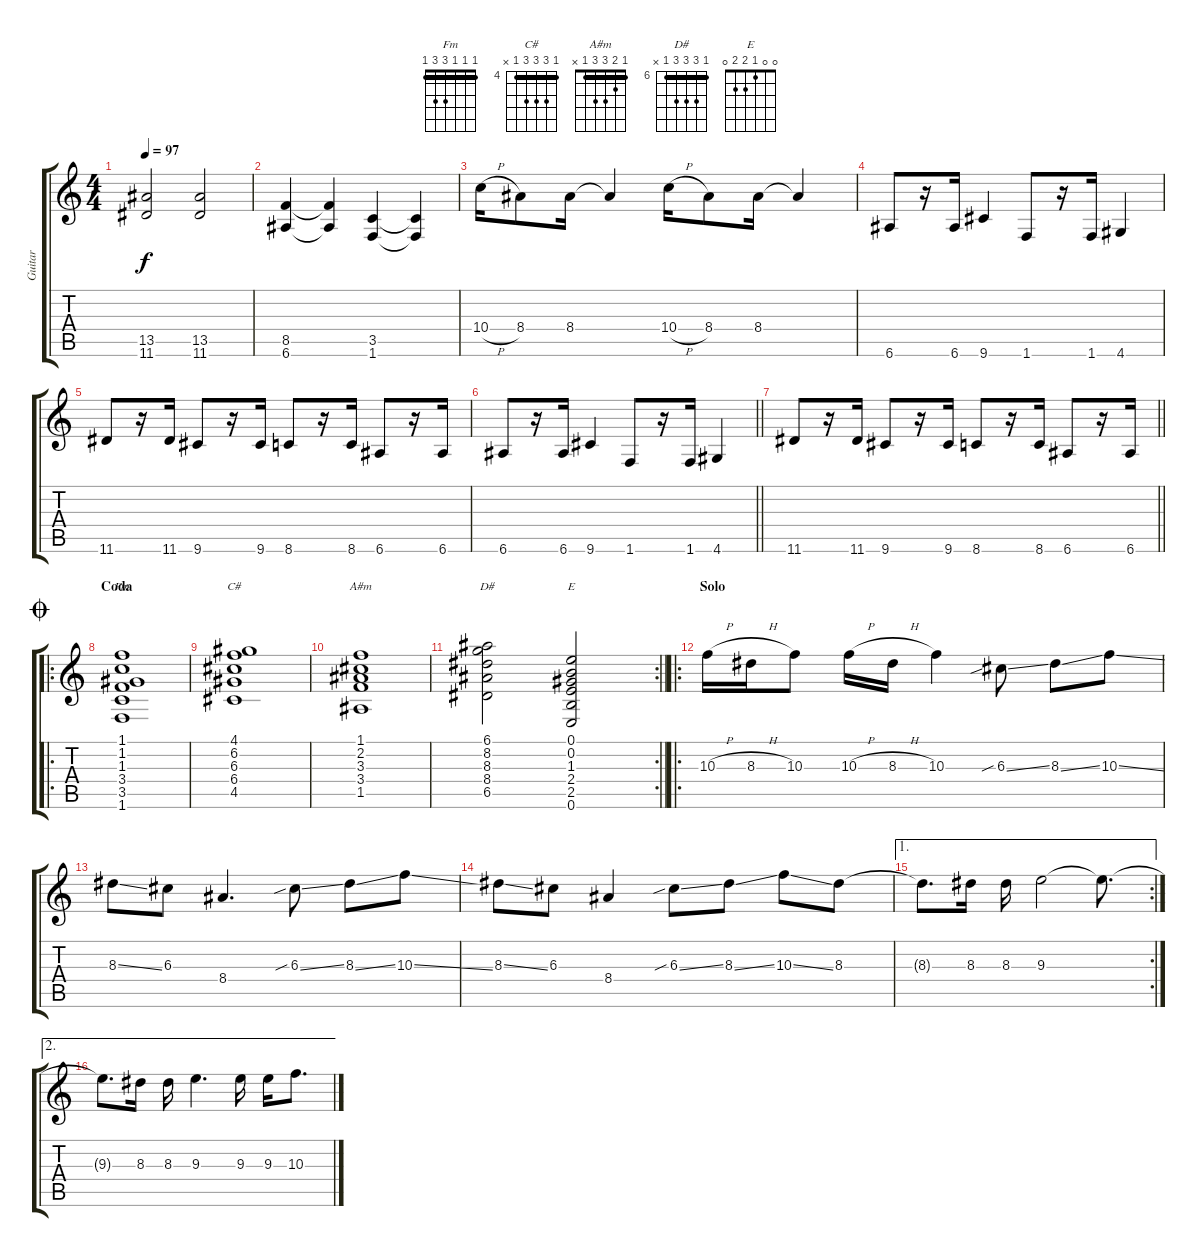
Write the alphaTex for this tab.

\track ("Guitar" "Guitar") {instrument overdrivenguitar}
\staff {score tabs}
\tuning (E4 B3 G3 D3 A2 E2) {hide}
\chord ("Fm" 1 1 1 3 3 1) {barre 1}
\chord ("C#" 4 6 6 6 4 x) {firstfret 4 barre 4}
\chord ("A#m" 1 2 3 3 1 x) {barre 1}
\chord ("D#" 6 8 8 8 6 x) {firstfret 6 barre 6}
\chord ("E" 0 0 1 2 2 0)
\ts (4 4)
\tempo 97
\clef g2
\ks c
(13.5 11.6).2{dy f} (13.5 11.6).2 |
(8.5 6.6).4 (8.5{t} 6.6{t}).4 (3.5 1.6).4 (3.5{t} 1.6{t}).4 |
10.4{h}.16 8.4.8 8.4.16 8.4{t}.4 10.4{h}.16 8.4.8 8.4.16 8.4{t}.4 |
6.6.8 r.16 6.6.16 9.6.4 1.6.8 r.16 1.6.16 4.6.4 |
11.6.8 r.16 11.6.16 9.6.8 r.16 9.6.16 8.6.8 r.16 8.6.16 6.6.8 r.16 6.6.16 |
\barLineRight lightlight
6.6.8 r.16 6.6.16 9.6.4 1.6.8 r.16 1.6.16 4.6.4 |
\barLineRight lightlight
11.6.8 r.16 11.6.16 9.6.8 r.16 9.6.16 8.6.8 r.16 8.6.16 6.6.8 r.16 6.6.16 |
\ro
\section ("" "Coda")
\jump coda
(1.1 1.2 1.3 3.4 3.5 1.6).1{ch "Fm"} |
(4.1 6.2 6.3 6.4 4.5).1{ch "C#"} |
(1.1 2.2 3.3 3.4 1.5).1{ch "A#m"} |
\rc 2
\barLineRight lightlight
(6.1 8.2 8.3 8.4 6.5).2{ch "D#"} (0.1 0.2 1.3 2.4 2.5 0.6).2{ch "E"} |
\ro
\section ("" "Solo")
10.3{h}.16 8.3{h}.16 10.3.8 10.3{h}.16 8.3{h}.16 10.3.4 6.3{sib ss}.8 8.3{ss}.8 10.3{ss}.8 |
8.3{ss}.8 6.3.8 8.4.4{d} 6.3{sib ss}.8 8.3{ss}.8 10.3{ss}.8 |
8.3{ss}.8 6.3.8 8.4.4 6.3{sib ss}.8 8.3{ss}.8 10.3{ss}.8 8.3.8 |
\ae 1
\rc 2
8.3{t}.8{d} 8.3.16 8.3.16 9.3.2 9.3{t}.8{d} |
\ae 2
9.3{t}.8{d} 8.3.16 8.3.16 9.3.4{d} 9.3.16 9.3.16 10.3.8{d}
